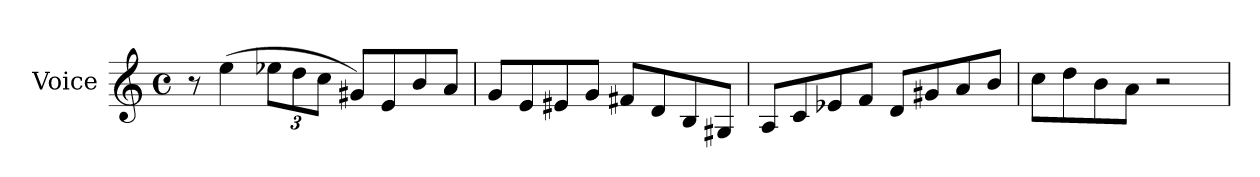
**kern
*part1
*staff1
*I"Voice
*I'Voice
*clefG2
*M4/4
*met(c)
=1
8r
(<4ee\
12ee-X\L
12dd\
12cc\J
8g#X/L)
8e/
8b/
8a/J
=2
8g/L
8e/
8e#X/
8g/J
8f#X/L
8d/
8B/
8G#X/J
=3
8A/L
8c/
8e-X/
8f/J
8d/L
8g#X/
8a/
8b/J
=4
8cc\L
8dd\
8b\
8a\J
2rcc
=
*-
